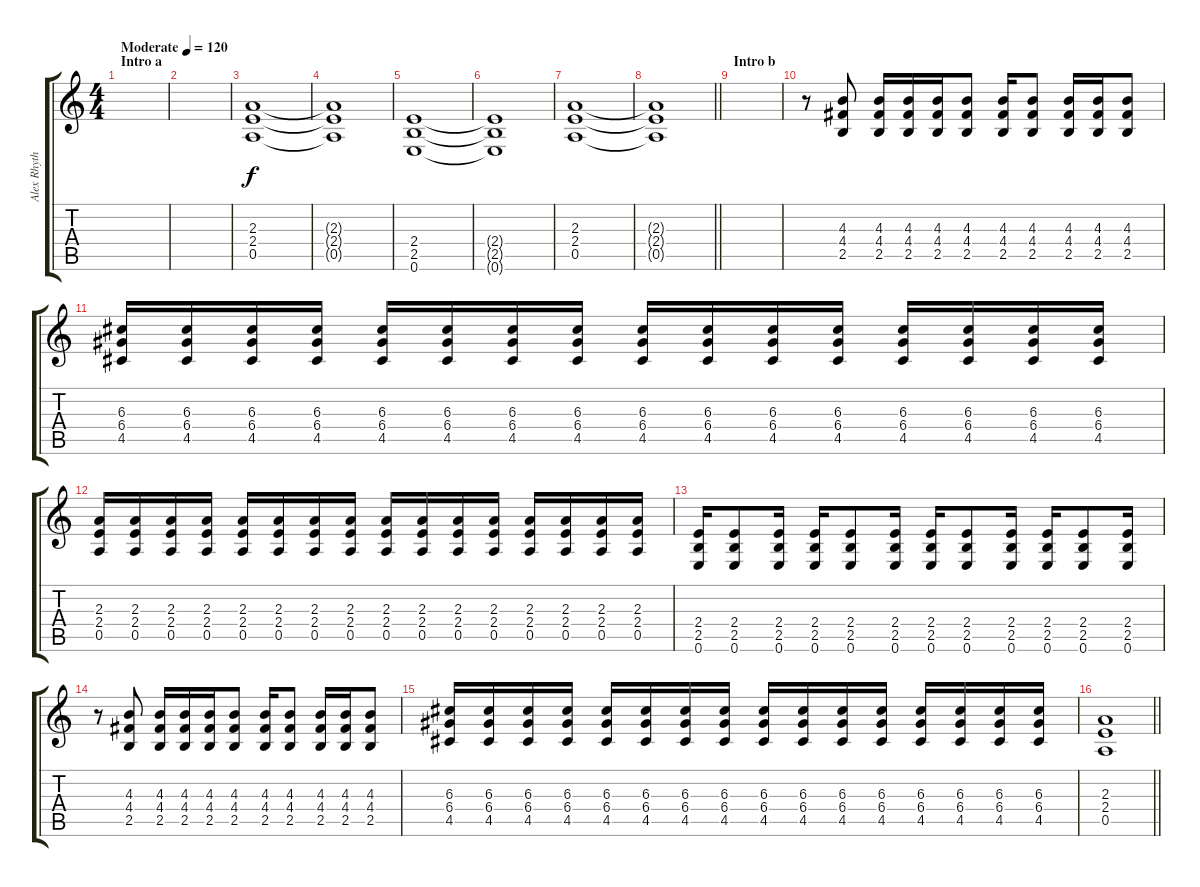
\track ("Alex Rhythm" "Alex Rhyth") {instrument distortionguitar}
\staff {score tabs}
\tuning (E4 B3 G3 D3 A2 E2) {hide}
\ts (4 4)
\section ("" "Intro a")
\tempo (120 "Moderate")
\clef g2
\ks c
|
|
(2.3 2.4 0.5).1 |
(2.3{t} 2.4{t} 0.5{t}).1 |
(2.4 2.5 0.6).1 |
(2.4{t} 2.5{t} 0.6{t}).1 |
(2.3 2.4 0.5).1 |
\barLineRight lightlight
(2.3{t} 2.4{t} 0.5{t}).1 |
\section ("" "Intro b")
|
r.8 (4.3 4.4 2.5).8 (4.3 4.4 2.5).16 (4.3 4.4 2.5).16 (4.3 4.4 2.5).16 (4.3 4.4 2.5).8 (4.3 4.4 2.5).16 (4.3 4.4 2.5).8 (4.3 4.4 2.5).16 (4.3 4.4 2.5).16 (4.3 4.4 2.5).8 |
(6.3 6.4 4.5).16 (6.3 6.4 4.5).16 (6.3 6.4 4.5).16 (6.3 6.4 4.5).16 (6.3 6.4 4.5).16 (6.3 6.4 4.5).16 (6.3 6.4 4.5).16 (6.3 6.4 4.5).16 (6.3 6.4 4.5).16 (6.3 6.4 4.5).16 (6.3 6.4 4.5).16 (6.3 6.4 4.5).16 (6.3 6.4 4.5).16 (6.3 6.4 4.5).16 (6.3 6.4 4.5).16 (6.3 6.4 4.5).16 |
(2.3 2.4 0.5).16 (2.3 2.4 0.5).16 (2.3 2.4 0.5).16 (2.3 2.4 0.5).16 (2.3 2.4 0.5).16 (2.3 2.4 0.5).16 (2.3 2.4 0.5).16 (2.3 2.4 0.5).16 (2.3 2.4 0.5).16 (2.3 2.4 0.5).16 (2.3 2.4 0.5).16 (2.3 2.4 0.5).16 (2.3 2.4 0.5).16 (2.3 2.4 0.5).16 (2.3 2.4 0.5).16 (2.3 2.4 0.5).16 |
(2.4 2.5 0.6).16 (2.4 2.5 0.6).8 (2.4 2.5 0.6).16 (2.4 2.5 0.6).16 (2.4 2.5 0.6).8 (2.4 2.5 0.6).16 (2.4 2.5 0.6).16 (2.4 2.5 0.6).8 (2.4 2.5 0.6).16 (2.4 2.5 0.6).16 (2.4 2.5 0.6).8 (2.4 2.5 0.6).16 |
r.8 (4.3 4.4 2.5).8 (4.3 4.4 2.5).16 (4.3 4.4 2.5).16 (4.3 4.4 2.5).16 (4.3 4.4 2.5).8 (4.3 4.4 2.5).16 (4.3 4.4 2.5).8 (4.3 4.4 2.5).16 (4.3 4.4 2.5).16 (4.3 4.4 2.5).8 |
(6.3 6.4 4.5).16 (6.3 6.4 4.5).16 (6.3 6.4 4.5).16 (6.3 6.4 4.5).16 (6.3 6.4 4.5).16 (6.3 6.4 4.5).16 (6.3 6.4 4.5).16 (6.3 6.4 4.5).16 (6.3 6.4 4.5).16 (6.3 6.4 4.5).16 (6.3 6.4 4.5).16 (6.3 6.4 4.5).16 (6.3 6.4 4.5).16 (6.3 6.4 4.5).16 (6.3 6.4 4.5).16 (6.3 6.4 4.5).16 |
\barLineRight lightlight
(2.3 2.4 0.5).1
